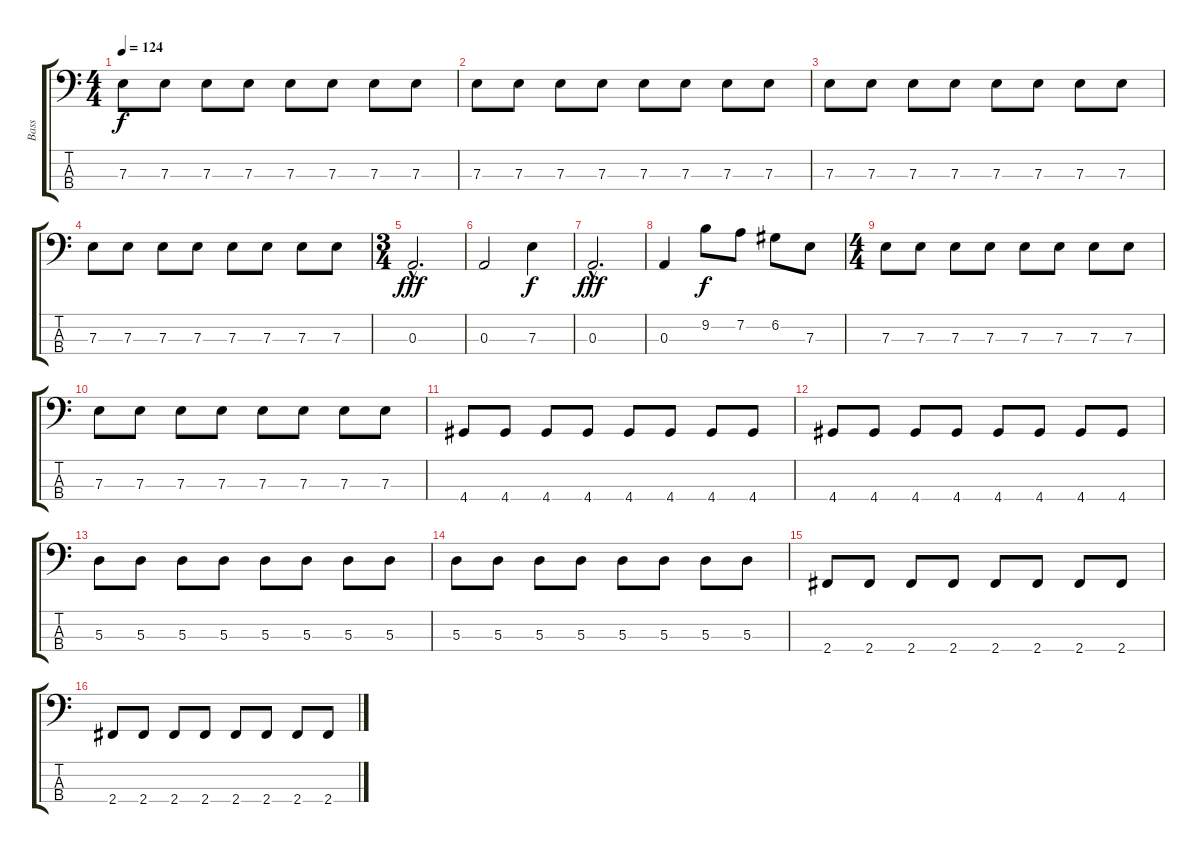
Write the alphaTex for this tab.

\track ("Bass" "Bass") {instrument electricbassfinger}
\staff {score tabs}
\tuning (G2 D2 A1 E1) {hide}
\ts (4 4)
\tempo 124
\clef f4
\ks c
7.3.8{dy f} 7.3.8 7.3.8 7.3.8 7.3.8 7.3.8 7.3.8 7.3.8 |
7.3.8 7.3.8 7.3.8 7.3.8 7.3.8 7.3.8 7.3.8 7.3.8 |
7.3.8 7.3.8 7.3.8 7.3.8 7.3.8 7.3.8 7.3.8 7.3.8 |
7.3.8 7.3.8 7.3.8 7.3.8 7.3.8 7.3.8 7.3.8 7.3.8 |
\ts (3 4)
0.3{hac}.2{d dy fff} |
0.3.2 7.3.4{dy f} |
0.3{hac}.2{d dy fff} |
0.3.4 9.2.8{dy f} 7.2.8 6.2.8 7.3.8 |
\ts (4 4)
7.3.8 7.3.8 7.3.8 7.3.8 7.3.8 7.3.8 7.3.8 7.3.8 |
7.3.8 7.3.8 7.3.8 7.3.8 7.3.8 7.3.8 7.3.8 7.3.8 |
4.4.8 4.4.8 4.4.8 4.4.8 4.4.8 4.4.8 4.4.8 4.4.8 |
4.4.8 4.4.8 4.4.8 4.4.8 4.4.8 4.4.8 4.4.8 4.4.8 |
5.3.8 5.3.8 5.3.8 5.3.8 5.3.8 5.3.8 5.3.8 5.3.8 |
5.3.8 5.3.8 5.3.8 5.3.8 5.3.8 5.3.8 5.3.8 5.3.8 |
2.4.8 2.4.8 2.4.8 2.4.8 2.4.8 2.4.8 2.4.8 2.4.8 |
2.4.8 2.4.8 2.4.8 2.4.8 2.4.8 2.4.8 2.4.8 2.4.8
